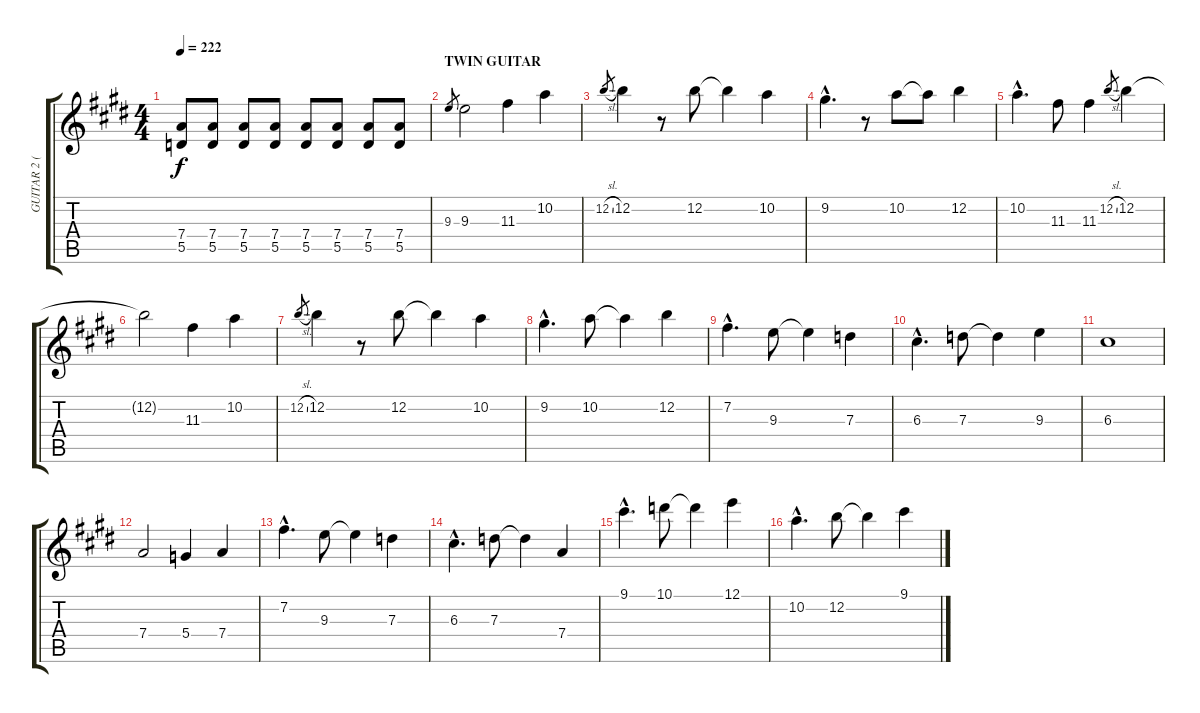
\track ("GUITAR 2 (LEFT)" "GUITAR 2 (") {instrument distortionguitar}
\staff {score tabs}
\tuning (E4 B3 G3 D3 A2 E2) {hide}
\ts (4 4)
\tempo 222
\clef g2
\ks c#minor
(7.4 5.5).8{dy f} (7.4 5.5).8 (7.4 5.5).8 (7.4 5.5).8 (7.4 5.5).8 (7.4 5.5).8 (7.4 5.5).8 (7.4 5.5).8 |
\section ("" "TWIN GUITAR")
9.3.8{gr} 9.3.2{volume 13} 11.3.4 10.2.4 |
12.2{sl}.8{gr} 12.2.4 r.8 12.2.8 12.2{t}.4 10.2.4 |
9.2{hac}.4{d} r.8 10.2.8 10.2{t}.8 12.2.4 |
10.2{hac}.4{d} 11.3.8 11.3.4 12.2{sl}.8{gr} 12.2.4 |
12.2{t}.2 11.3.4 10.2.4 |
12.2{sl}.8{gr} 12.2.4 r.8 12.2.8 12.2{t}.4 10.2.4 |
9.2{hac}.4{d} 10.2.8 10.2{t}.4 12.2.4 |
7.2{hac}.4{d} 9.3.8 9.3{t}.4 7.3.4 |
6.3{hac}.4{d} 7.3.8 7.3{t}.4 9.3.4 |
6.3.1 |
7.4.2 5.4.4 7.4.4 |
7.2{hac}.4{d} 9.3.8 9.3{t}.4 7.3.4 |
6.3{hac}.4{d} 7.3.8 7.3{t}.4 7.4.4 |
9.1{hac}.4{d} 10.1.8 10.1{t}.4 12.1.4 |
10.2{hac}.4{d} 12.2.8 12.2{t}.4 9.1.4
